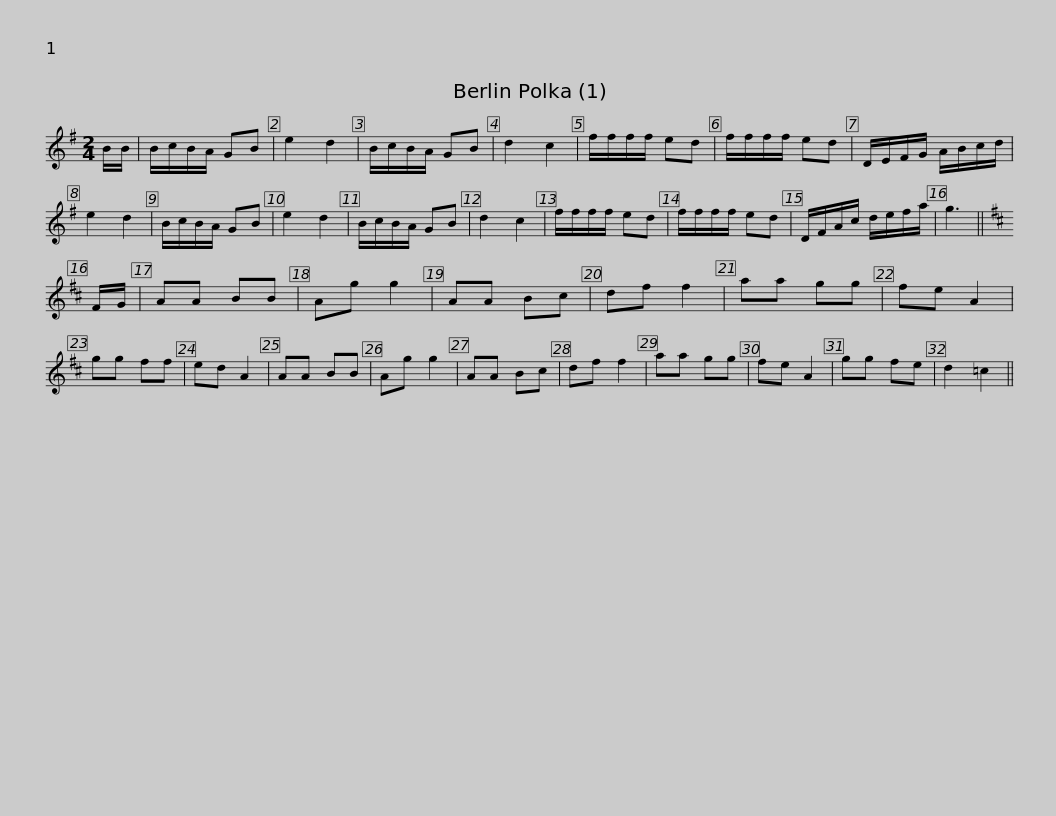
X:1
L:1/8
M:2/4
I:linebreak $
K:G
V:1 treble
V:1
 B/B/ | B/c/B/A/ GB | e2 d2 | B/c/B/A/ GB | d2 c2 | %5
 f/f/f/f/ ed | f/f/f/f/ ed | D/E/F/G/ A/B/c/d/ | e2 d2 | B/c/B/A/ GB |$ %10
 e2 d2 | B/c/B/A/ GB | d2 c2 | f/f/f/f/ ed | f/f/f/f/ ed | %15
 D/F/A/c/ d/e/f/a/ | g3 ||[K:D] F/G/ | AA BB | Ag g2 |$ %20
 AA Bc | df f2 | aa gg | fe A2 | gg ff | %25
 ed A2 | AA BB | Ag g2 | AA Bc | df f2 | %30
 aa gg | fe A2 |$ gg fe | d2 =c2 || %34
